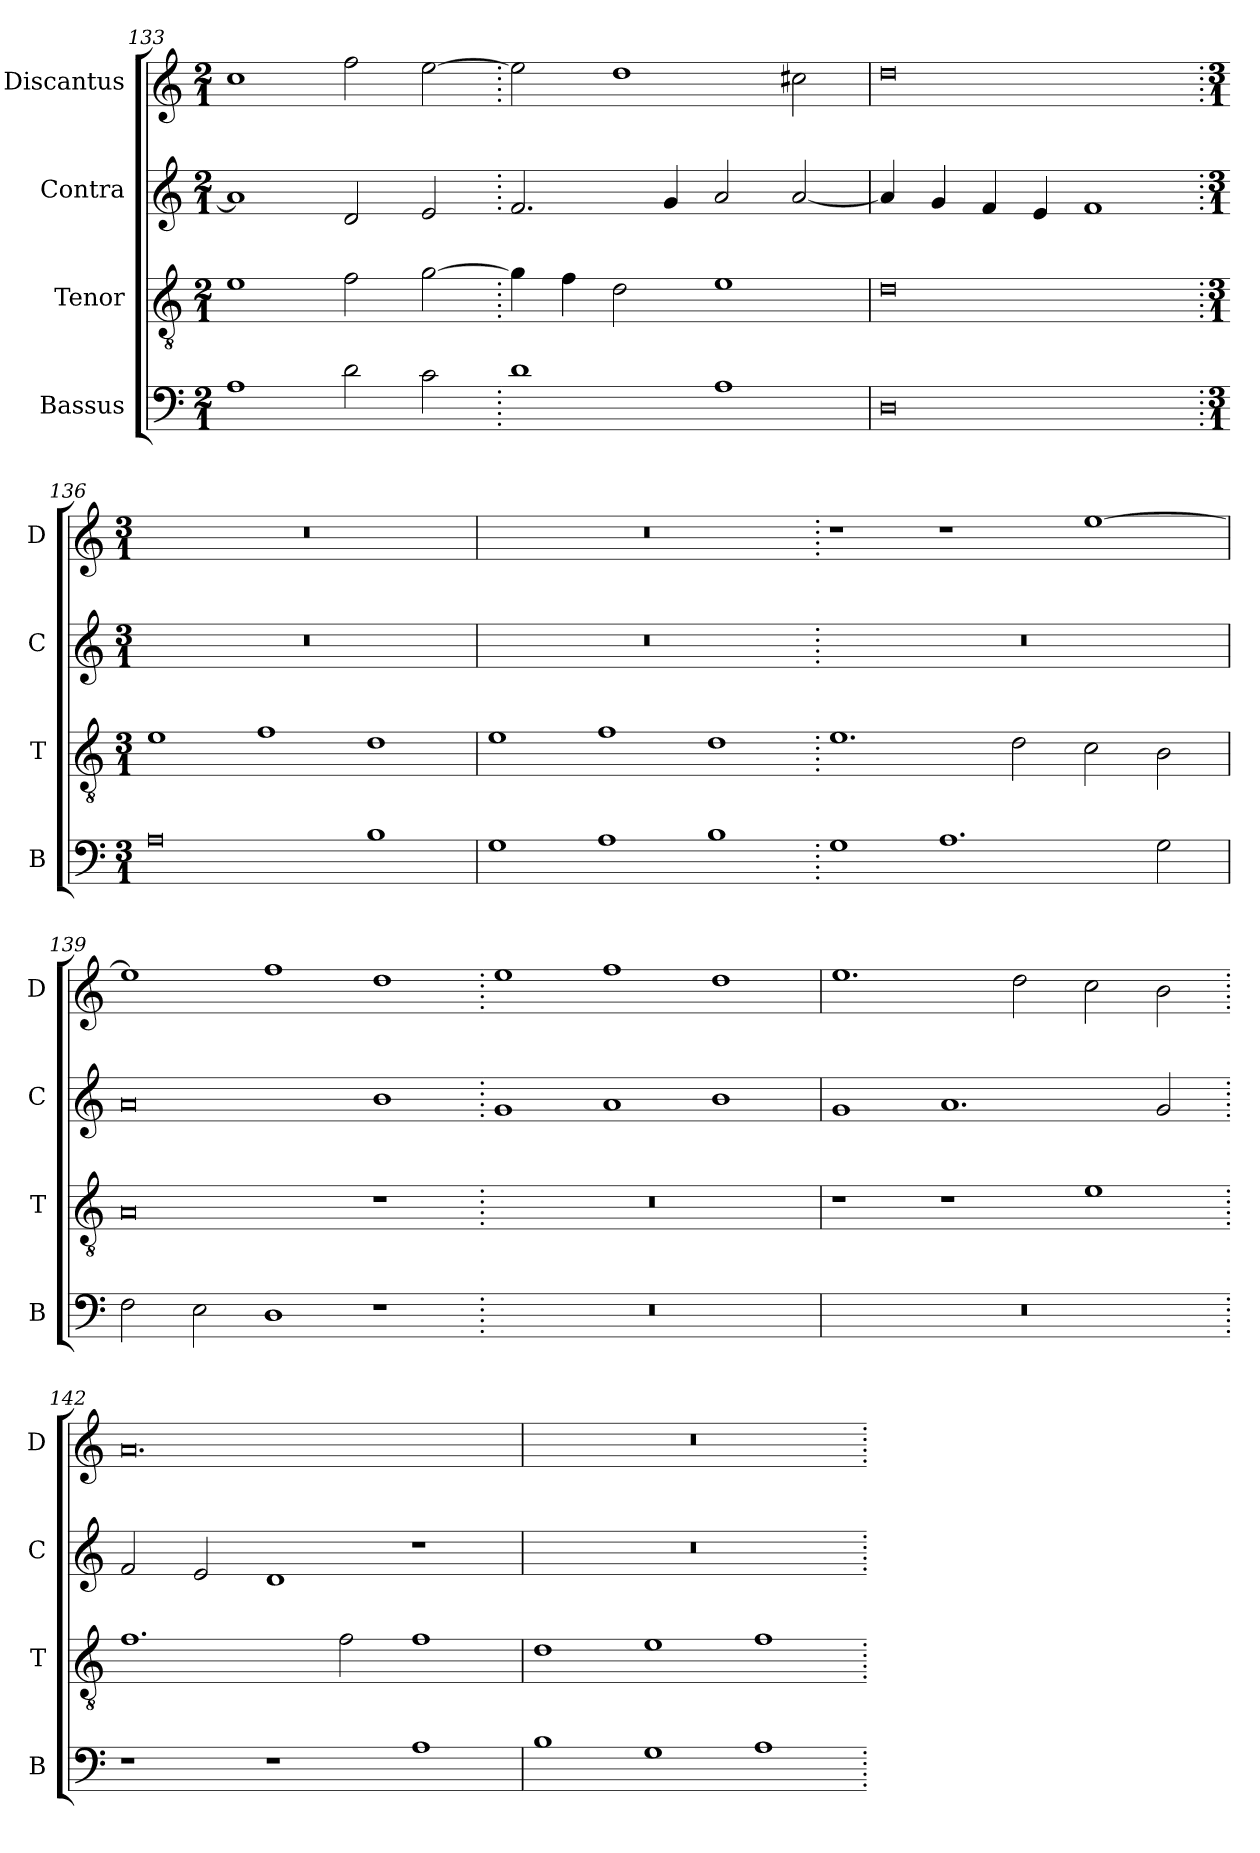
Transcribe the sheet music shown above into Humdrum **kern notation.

**kern	**kern	**kern	**kern
*part4	*part3	*part2	*part1
*staff4	*staff3	*staff2	*staff1
*I"Bassus	*I"Tenor	*I"Contra	*I"Discantus
*I'B	*I'T	*I'C	*I'D
*clefF4	*clefGv2	*clefG2	*clefG2
*k[]	*k[]	*k[]	*k[]
*M2/1	*M2/1	*M2/1	*M2/1
=133	=133	=133	=133
1A	1e	1a]	1cc
2d\	2f\	2d/	2ff\
2c\	[2g\	2e/	[2ee\
=134.	=134.	=134.	=134.
1d	4g\]	2.f/	2ee\]
.	4f\	.	.
.	2d\	.	1dd
.	.	4g/	.
1A	1e	2a/	.
.	.	[2a/	2cc#X\
=135	=135	=135	=135
0D	0d	4a/]	0dd
.	.	4g/	.
.	.	4f/	.
.	.	4e/	.
.	.	1f	.
=136.	=136.	=136.	=136.
*M3/1	*M3/1	*M3/1	*M3/1
0A	1e	0.r	0.r
.	1f	.	.
1B	1d	.	.
=137	=137	=137	=137
1G	1e	0.r	0.r
1A	1f	.	.
1B	1d	.	.
=138.	=138.	=138.	=138.
1G	1.e	0.r	1r
1.A	.	.	1r
.	2d\	.	.
.	2c\	.	[1ee
2G\	2B\	.	.
=139	=139	=139	=139
2F\	0A	0a	1ee]
2E\	.	.	.
1D	.	.	1ff
1r	1r	1b	1dd
=140.	=140.	=140.	=140.
0.r	0.r	1g	1ee
.	.	1a	1ff
.	.	1b	1dd
=141	=141	=141	=141
0.r	1r	1g	1.ee
.	1r	1.a	.
.	.	.	2dd\
.	1e	.	2cc\
.	.	2g/	2b\
=142.	=142.	=142.	=142.
1r	1.f	2f/	0.a
.	.	2e/	.
1r	.	1d	.
.	2f\	.	.
1A	1f	1r	.
=143	=143	=143	=143
1B	1d	0.r	0.r
1G	1e	.	.
1A	1f	.	.
=.	=.	=.	=.
*-	*-	*-	*-
